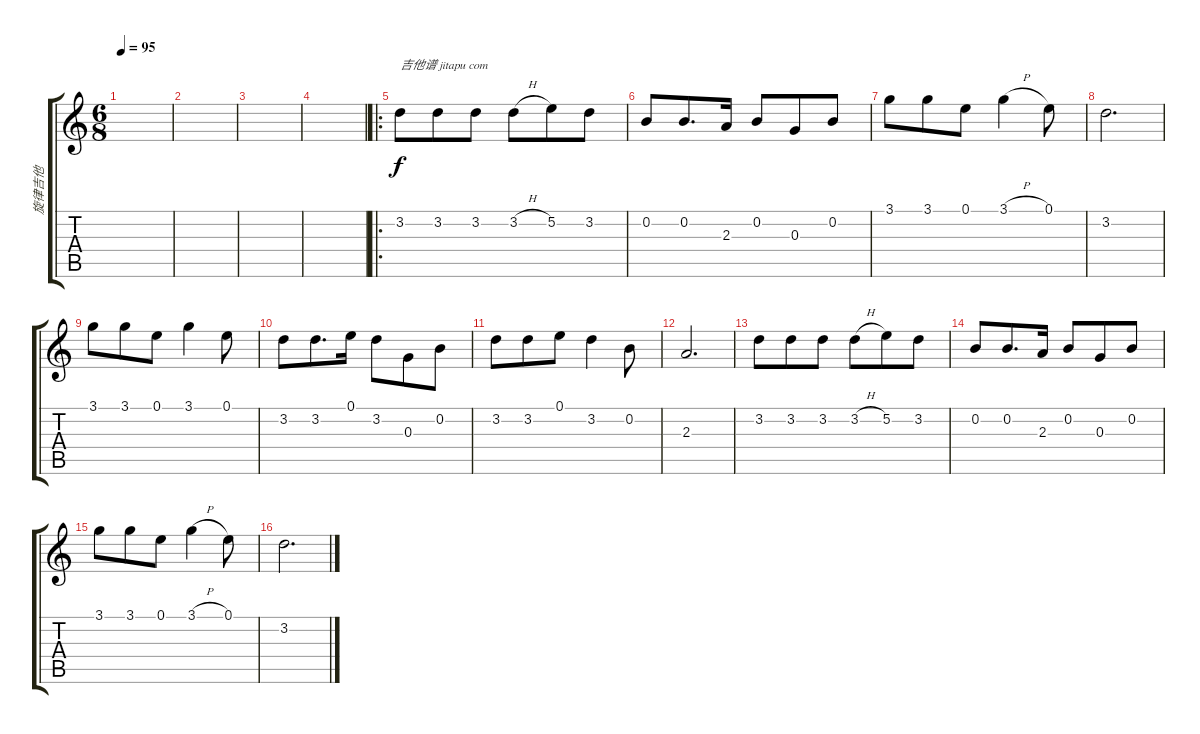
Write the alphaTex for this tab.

\track ("旋律吉他" "旋律吉他") {instrument acousticguitarnylon}
\staff {score tabs}
\tuning (E4 B3 G3 D3 A2 E2) {hide}
\ts (6 8)
\tempo 95
\clef g2
\ks c
|
|
|
|
\ro
3.2.8{txt "吉他谱 jitapu com"} 3.2.8 3.2.8 3.2{h}.8 5.2.8 3.2.8 |
0.2.8 0.2.8{d} 2.3.16 0.2.8 0.3.8 0.2.8 |
3.1.8 3.1.8 0.1.8 3.1{h}.4 0.1.8 |
3.2.2{d} |
3.1.8 3.1.8 0.1.8 3.1.4 0.1.8 |
3.2.8 3.2.8{d} 0.1.16 3.2.8 0.3.8 0.2.8 |
3.2.8 3.2.8 0.1.8 3.2.4 0.2.8 |
2.3.2{d} |
3.2.8 3.2.8 3.2.8 3.2{h}.8 5.2.8 3.2.8 |
0.2.8 0.2.8{d} 2.3.16 0.2.8 0.3.8 0.2.8 |
3.1.8 3.1.8 0.1.8 3.1{h}.4 0.1.8 |
3.2.2{d}
